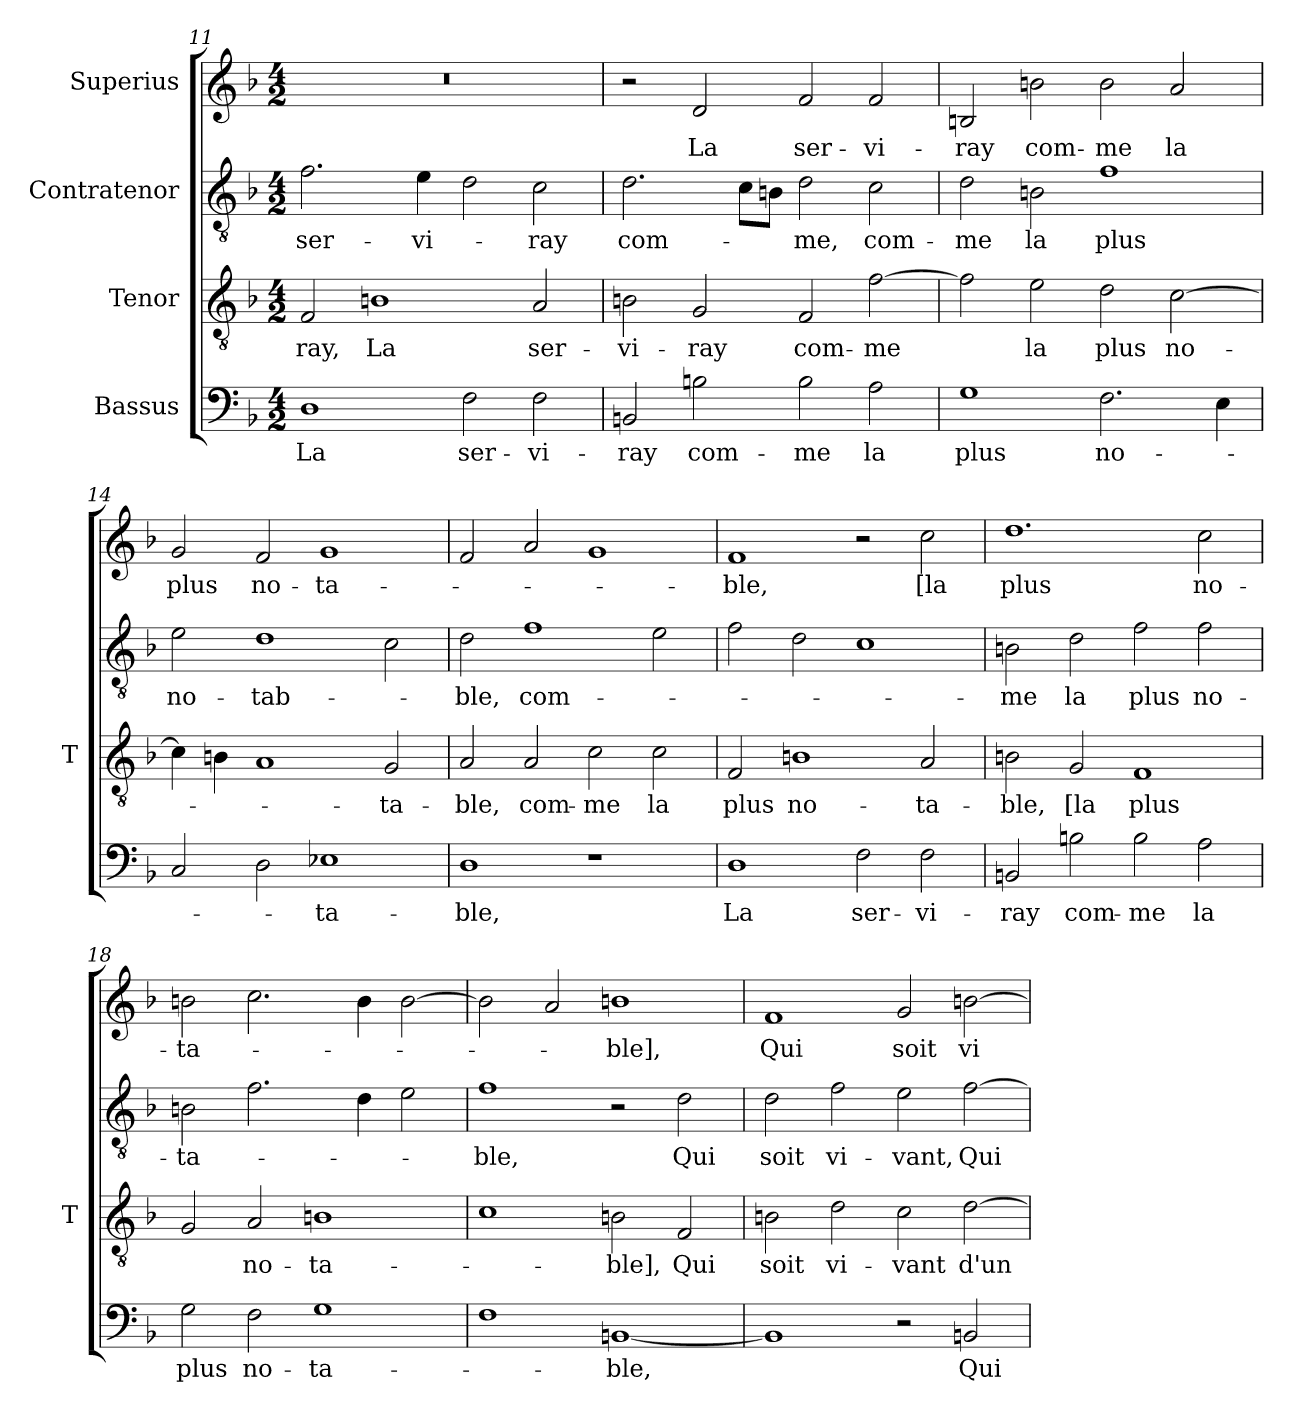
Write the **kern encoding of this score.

**kern	**text	**kern	**text	**kern	**text	**kern	**text
*part4	*part4	*part3	*part3	*part2	*part2	*part1	*part1
*staff4	*staff4	*staff3	*staff3	*staff2	*staff2	*staff1	*staff1
*I"Bassus	*	*I"Tenor	*	*I"Contratenor	*	*I"Superius	*
*	*	*I'T	*	*	*	*	*
*clefF4	*	*clefGv2	*	*clefGv2	*	*clefG2	*
*k[b-]	*	*k[b-]	*	*k[b-]	*	*k[b-]	*
*M4/2	*	*M4/2	*	*M4/2	*	*M4/2	*
=11	=11	=11	=11	=11	=11	=11	=11
1D	-La	2F	-ray,	2.f	ser-	0r	.
.	.	1B	-La	.	.	.	.
.	.	.	.	4e	vi-	.	.
2F	ser-	.	.	2d	.	.	.
2F	vi-	2A	ser-	2c	-ray	.	.
=12	=12	=12	=12	=12	=12	=12	=12
2BB	-ray	2B	vi-	2.d	com-	2r	.
2B	com-	2G	-ray	.	.	2d	-La
.	.	.	.	8cL	.	.	.
.	.	.	.	8BJ	.	.	.
2B	-me	2F	com-	2d	-me,	2f	ser-
2A	-la	[2f	-me	2c	com-	2f	vi-
=13	=13	=13	=13	=13	=13	=13	=13
1G	-plus	2f]	.	2d	-me	2B	-ray
.	.	2e	-la	2B	-la	2b	com-
2.F	no-	2d	-plus	1f	-plus	2b	-me
.	.	[2c	no-	.	.	2a	-la
4E	.	.	.	.	.	.	.
=14	=14	=14	=14	=14	=14	=14	=14
2C	.	4c]	.	2e	no-	2g	-plus
.	.	4B	.	.	.	.	.
2D	.	1A	.	1d	tab-	2f	no-
1E-X	ta-	.	.	.	.	1g	ta-
.	.	2G	ta-	2c	.	.	.
=15	=15	=15	=15	=15	=15	=15	=15
1D	-ble,	2A	-ble,	2d	-ble,	2f	.
.	.	2A	com-	1f	com-	2a	.
1r	.	2c	-me	.	.	1g	.
.	.	2c	-la	2e	.	.	.
=16	=16	=16	=16	=16	=16	=16	=16
1D	-La	2F	-plus	2f	.	1f	-ble,
.	.	1B	no-	2d	.	.	.
2F	ser-	.	.	1c	.	2r	.
2F	vi-	2A	ta-	.	.	2cc	-[la
=17	=17	=17	=17	=17	=17	=17	=17
2BB	-ray	2B	-ble,	2B	-me	1.dd	-plus
2B	com-	2G	-[la	2d	-la	.	.
2B	-me	1F	-plus	2f	-plus	.	.
2A	-la	.	.	2f	no-	2cc	no-
=18	=18	=18	=18	=18	=18	=18	=18
2G	-plus	2G	.	2B	ta-	2b	ta-
2F	no-	2A	no-	2.f	.	2.cc	.
1G	ta-	1B	ta-	.	.	.	.
.	.	.	.	4d	.	4b	.
.	.	.	.	2e	.	[2b	.
=19	=19	=19	=19	=19	=19	=19	=19
1F	.	1c	.	1f	-ble,	2b]	.
.	.	.	.	.	.	2a	.
[1BB	-ble,	2B	-ble],	2r	.	1b	-ble],
.	.	2F	-Qui	2d	-Qui	.	.
=20	=20	=20	=20	=20	=20	=20	=20
1BB]	.	2B	-soit	2d	-soit	1f	-Qui
.	.	2d	vi-	2f	vi-	.	.
2r	.	2c	-vant	2e	-vant,	2g	-soit
2BB	-Qui	[2d	-d'un	[2f	-Qui	[2b	vi-
=	=	=	=	=	=	=	=
*-	*-	*-	*-	*-	*-	*-	*-
